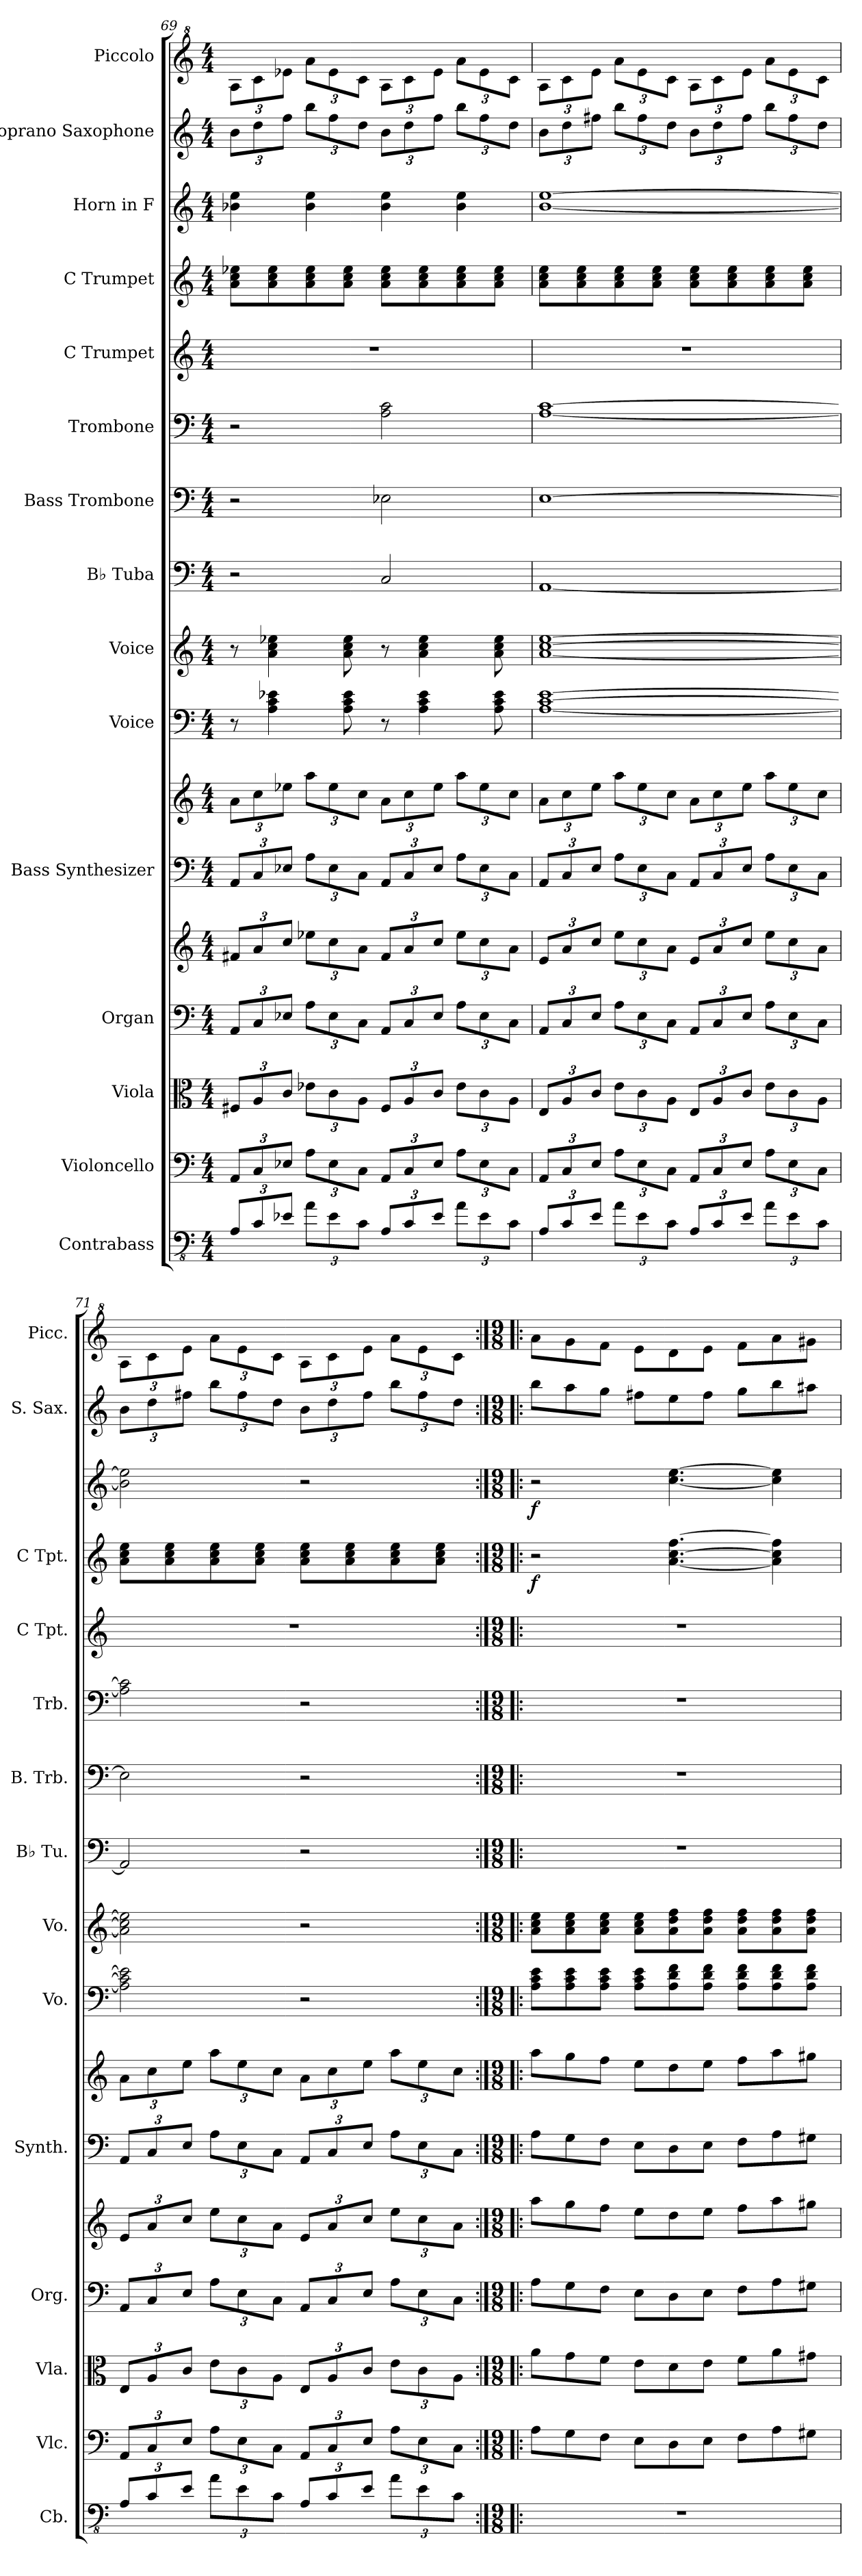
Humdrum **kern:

**kern	**kern	**kern	**kern	**kern	**kern	**kern	**kern	**kern	**kern	**kern	**kern	**kern	**kern	**dynam	**kern	**dynam	**kern	**kern
*part15	*part14	*part13	*part12	*part12	*part11	*part11	*part10	*part9	*part8	*part7	*part6	*part5	*part4	*part4	*part3	*part3	*part2	*part1
*staff17	*staff16	*staff15	*staff14	*staff13	*staff12	*staff11	*staff10	*staff9	*staff8	*staff7	*staff6	*staff5	*staff4	*staff4	*staff3	*staff3	*staff2	*staff1
*I"Contrabass	*I"Violoncello	*I"Viola	*I"Organ	*	*I"Bass Synthesizer	*	*I"Voice	*I"Voice	*I"B♭ Tuba	*I"Bass Trombone	*I"Trombone	*I"C Trumpet	*I"C Trumpet	*	*I"Horn in F	*	*I"Soprano Saxophone	*I"Piccolo
*I'Cb.	*I'Vlc.	*I'Vla.	*I'Org.	*	*I'Synth.	*	*I'Vo.	*I'Vo.	*I'B♭ Tu.	*I'B. Trb.	*I'Trb.	*I'C Tpt.	*I'C Tpt.	*	*	*	*I'S. Sax.	*I'Picc.
!!LO:PB:g=z
*clefFv4	*clefF4	*clefC3	*clefF4	*clefG2	*clefF4	*clefG2	*clefF4	*clefG2	*clefF4	*clefF4	*clefF4	*clefG2	*clefG2	*	*clefG2	*	*clefG2	*clefG^2
*ITrd7c12	*	*	*	*	*	*	*	*	*	*	*	*	*	*	*ITrd4c7	*	*ITrd1c2	*ITrd-7c-12
*k[]	*k[]	*k[]	*k[]	*k[]	*k[]	*k[]	*k[]	*k[]	*k[]	*k[]	*k[]	*k[]	*k[]	*	*k[b-]	*	*k[b-e-]	*k[]
*M4/4	*M4/4	*M4/4	*M4/4	*M4/4	*M4/4	*M4/4	*M4/4	*M4/4	*M4/4	*M4/4	*M4/4	*M4/4	*M4/4	*	*M4/4	*	*M4/4	*M4/4
*Xbrackettup	*Xbrackettup	*Xbrackettup	*Xbrackettup	*Xbrackettup	*Xbrackettup	*Xbrackettup	*	*	*	*	*	*	*	*	*	*	*Xbrackettup	*Xbrackettup
=69	=69	=69	=69	=69	=69	=69	=69	=69	=69	=69	=69	=69	=69	=69	=69	=69	=69	=69
12AAA/L	12AA/L	12F#X/L	12AA/L	12f#X/L	12AA/L	12a\L	8r	8r	2r	2r	2r	1r	8a\ 8cc\ 8ee-X\L	.	4e-X\ 4a\	.	12a\L	12aa\L
12CC/	12C/	12A/	12C/	12a/	12C/	12cc\	.	.	.	.	.	.	.	.	.	.	12cc\	12ccc\
.	.	.	.	.	.	.	4A\ 4c\ 4e-X\	4a\ 4cc\ 4ee-X\	.	.	.	.	8a\ 8cc\ 8ee-\	.	.	.	.	.
12EE-X/J	12E-X/J	12c/J	12E-X/J	12cc/J	12E-X/J	12ee-X\J	.	.	.	.	.	.	.	.	.	.	12ee-\J	12eee-X\J
12AA\L	12A\L	12e-X\L	12A\L	12ee-X\L	12A\L	12aa\L	.	.	.	.	.	.	8a\ 8cc\ 8ee-\	.	4e-\ 4a\	.	12aa\L	12aaa\L
12EE-\	12E-\	12c\	12E-\	12cc\	12E-\	12ee-\	.	.	.	.	.	.	.	.	.	.	12ee-\	12eee-\
.	.	.	.	.	.	.	8A\ 8c\ 8e-\	8a\ 8cc\ 8ee-\	.	.	.	.	8a\ 8cc\ 8ee-\J	.	.	.	.	.
12CC\J	12C\J	12A\J	12C\J	12a\J	12C\J	12cc\J	.	.	.	.	.	.	.	.	.	.	12cc\J	12ccc\J
12AAA/L	12AA/L	12F#/L	12AA/L	12f#/L	12AA/L	12a\L	8r	8r	2C/	2E-X\	2A\ 2c\	.	8a\ 8cc\ 8ee-\L	.	4e-\ 4a\	.	12a\L	12aa\L
12CC/	12C/	12A/	12C/	12a/	12C/	12cc\	.	.	.	.	.	.	.	.	.	.	12cc\	12ccc\
.	.	.	.	.	.	.	4A\ 4c\ 4e-\	4a\ 4cc\ 4ee-\	.	.	.	.	8a\ 8cc\ 8ee-\	.	.	.	.	.
12EE-/J	12E-/J	12c/J	12E-/J	12cc/J	12E-/J	12ee-\J	.	.	.	.	.	.	.	.	.	.	12ee-\J	12eee-\J
12AA\L	12A\L	12e-\L	12A\L	12ee-\L	12A\L	12aa\L	.	.	.	.	.	.	8a\ 8cc\ 8ee-\	.	4e-\ 4a\	.	12aa\L	12aaa\L
12EE-\	12E-\	12c\	12E-\	12cc\	12E-\	12ee-\	.	.	.	.	.	.	.	.	.	.	12ee-\	12eee-\
.	.	.	.	.	.	.	8A\ 8c\ 8e-\	8a\ 8cc\ 8ee-\	.	.	.	.	8a\ 8cc\ 8ee-\J	.	.	.	.	.
12CC\J	12C\J	12A\J	12C\J	12a\J	12C\J	12cc\J	.	.	.	.	.	.	.	.	.	.	12cc\J	12ccc\J
=70	=70	=70	=70	=70	=70	=70	=70	=70	=70	=70	=70	=70	=70	=70	=70	=70	=70	=70
12AAA/L	12AA/L	12E/L	12AA/L	12e/L	12AA/L	12a\L	[1A [1c [1e	[1a [1cc [1ee	[1AA	[1E	[1A [1c	1r	8a\ 8cc\ 8ee\L	.	[1e [1a	.	12a\L	12aa\L
12CC/	12C/	12A/	12C/	12a/	12C/	12cc\	.	.	.	.	.	.	.	.	.	.	12cc\	12ccc\
.	.	.	.	.	.	.	.	.	.	.	.	.	8a\ 8cc\ 8ee\	.	.	.	.	.
12EE/J	12E/J	12c/J	12E/J	12cc/J	12E/J	12ee\J	.	.	.	.	.	.	.	.	.	.	12een\J	12eee\J
12AA\L	12A\L	12e\L	12A\L	12ee\L	12A\L	12aa\L	.	.	.	.	.	.	8a\ 8cc\ 8ee\	.	.	.	12aa\L	12aaa\L
12EE\	12E\	12c\	12E\	12cc\	12E\	12ee\	.	.	.	.	.	.	.	.	.	.	12ee\	12eee\
.	.	.	.	.	.	.	.	.	.	.	.	.	8a\ 8cc\ 8ee\J	.	.	.	.	.
12CC\J	12C\J	12A\J	12C\J	12a\J	12C\J	12cc\J	.	.	.	.	.	.	.	.	.	.	12cc\J	12ccc\J
12AAA/L	12AA/L	12E/L	12AA/L	12e/L	12AA/L	12a\L	.	.	.	.	.	.	8a\ 8cc\ 8ee\L	.	.	.	12a\L	12aa\L
12CC/	12C/	12A/	12C/	12a/	12C/	12cc\	.	.	.	.	.	.	.	.	.	.	12cc\	12ccc\
.	.	.	.	.	.	.	.	.	.	.	.	.	8a\ 8cc\ 8ee\	.	.	.	.	.
12EE/J	12E/J	12c/J	12E/J	12cc/J	12E/J	12ee\J	.	.	.	.	.	.	.	.	.	.	12ee\J	12eee\J
12AA\L	12A\L	12e\L	12A\L	12ee\L	12A\L	12aa\L	.	.	.	.	.	.	8a\ 8cc\ 8ee\	.	.	.	12aa\L	12aaa\L
12EE\	12E\	12c\	12E\	12cc\	12E\	12ee\	.	.	.	.	.	.	.	.	.	.	12ee\	12eee\
.	.	.	.	.	.	.	.	.	.	.	.	.	8a\ 8cc\ 8ee\J	.	.	.	.	.
12CC\J	12C\J	12A\J	12C\J	12a\J	12C\J	12cc\J	.	.	.	.	.	.	.	.	.	.	12cc\J	12ccc\J
!!LO:PB:g=z
=71	=71	=71	=71	=71	=71	=71	=71	=71	=71	=71	=71	=71	=71	=71	=71	=71	=71	=71
12AAA/L	12AA/L	12E/L	12AA/L	12e/L	12AA/L	12a\L	2A\] 2c\] 2e\]	2a\] 2cc\] 2ee\]	2AA/]	2E\]	2A\] 2c\]	1r	8a\ 8cc\ 8ee\L	.	2e\] 2a\]	.	12a\L	12aa\L
12CC/	12C/	12A/	12C/	12a/	12C/	12cc\	.	.	.	.	.	.	.	.	.	.	12cc\	12ccc\
.	.	.	.	.	.	.	.	.	.	.	.	.	8a\ 8cc\ 8ee\	.	.	.	.	.
12EE/J	12E/J	12c/J	12E/J	12cc/J	12E/J	12ee\J	.	.	.	.	.	.	.	.	.	.	12een\J	12eee\J
12AA\L	12A\L	12e\L	12A\L	12ee\L	12A\L	12aa\L	.	.	.	.	.	.	8a\ 8cc\ 8ee\	.	.	.	12aa\L	12aaa\L
12EE\	12E\	12c\	12E\	12cc\	12E\	12ee\	.	.	.	.	.	.	.	.	.	.	12ee\	12eee\
.	.	.	.	.	.	.	.	.	.	.	.	.	8a\ 8cc\ 8ee\J	.	.	.	.	.
12CC\J	12C\J	12A\J	12C\J	12a\J	12C\J	12cc\J	.	.	.	.	.	.	.	.	.	.	12cc\J	12ccc\J
12AAA/L	12AA/L	12E/L	12AA/L	12e/L	12AA/L	12a\L	2r	2r	2r	2r	2r	.	8a\ 8cc\ 8ee\L	.	2r	.	12a\L	12aa\L
12CC/	12C/	12A/	12C/	12a/	12C/	12cc\	.	.	.	.	.	.	.	.	.	.	12cc\	12ccc\
.	.	.	.	.	.	.	.	.	.	.	.	.	8a\ 8cc\ 8ee\	.	.	.	.	.
12EE/J	12E/J	12c/J	12E/J	12cc/J	12E/J	12ee\J	.	.	.	.	.	.	.	.	.	.	12ee\J	12eee\J
12AA\L	12A\L	12e\L	12A\L	12ee\L	12A\L	12aa\L	.	.	.	.	.	.	8a\ 8cc\ 8ee\	.	.	.	12aa\L	12aaa\L
12EE\	12E\	12c\	12E\	12cc\	12E\	12ee\	.	.	.	.	.	.	.	.	.	.	12ee\	12eee\
.	.	.	.	.	.	.	.	.	.	.	.	.	8a\ 8cc\ 8ee\J	.	.	.	.	.
12CC\J	12C\J	12A\J	12C\J	12a\J	12C\J	12cc\J	.	.	.	.	.	.	.	.	.	.	12cc\J	12ccc\J
=72:|!|:	=72:|!|:	=72:|!|:	=72:|!|:	=72:|!|:	=72:|!|:	=72:|!|:	=72:|!|:	=72:|!|:	=72:|!|:	=72:|!|:	=72:|!|:	=72:|!|:	=72:|!|:	=72:|!|:	=72:|!|:	=72:|!|:	=72:|!|:	=72:|!|:
*M9/8	*M9/8	*M9/8	*M9/8	*M9/8	*M9/8	*M9/8	*M9/8	*M9/8	*M9/8	*M9/8	*M9/8	*M9/8	*M9/8	*	*M9/8	*	*M9/8	*M9/8
!	!	!	!	!	!	!	!	!	!	!	!	!	!	!LO:DY:b	!	!LO:DY:b	!	!
8%9r	8A\L	8a\L	8A\L	8aa\L	8A\L	8aa\L	8A\ 8c\ 8e\L	8a\ 8cc\ 8ee\L	8%9r	8%9r	8%9r	8%9r	2r	f	2r	f	8aa\L	8aaa\L
.	8G\	8g\	8G\	8gg\	8G\	8gg\	8A\ 8c\ 8e\	8a\ 8cc\ 8ee\	.	.	.	.	.	.	.	.	8gg\	8ggg\
.	8F\J	8f\J	8F\J	8ff\J	8F\J	8ff\J	8A\ 8c\ 8e\J	8a\ 8cc\ 8ee\J	.	.	.	.	.	.	.	.	8ff\J	8fff\J
.	8E\L	8e\L	8E\L	8ee\L	8E\L	8ee\L	8A\ 8c\ 8e\L	8a\ 8cc\ 8ee\L	.	.	.	.	.	.	.	.	8een\L	8eee\L
.	8D\	8d\	8D\	8dd\	8D\	8dd\	8A\ 8d\ 8f\	8a\ 8dd\ 8ff\	.	.	.	.	[4.a\ [4.cc\ [4.ff\	.	[4.f\ [4.a\	.	8dd\	8ddd\
.	8E\J	8e\J	8E\J	8ee\J	8E\J	8ee\J	8A\ 8d\ 8f\J	8a\ 8dd\ 8ff\J	.	.	.	.	.	.	.	.	8ee\J	8eee\J
.	8F\L	8f\L	8F\L	8ff\L	8F\L	8ff\L	8A\ 8d\ 8f\L	8a\ 8dd\ 8ff\L	.	.	.	.	.	.	.	.	8ff\L	8fff\L
.	8A\	8a\	8A\	8aa\	8A\	8aa\	8A\ 8d\ 8f\	8a\ 8dd\ 8ff\	.	.	.	.	4a\] 4cc\] 4ff\]	.	4f\] 4a\]	.	8aa\	8aaa\
.	8G#X\J	8g#X\J	8G#X\J	8gg#X\J	8G#X\J	8gg#X\J	8A\ 8d\ 8f\J	8a\ 8dd\ 8ff\J	.	.	.	.	.	.	.	.	8gg#X\J	8ggg#X\J
=	=	=	=	=	=	=	=	=	=	=	=	=	=	=	=	=	=	=
*-	*-	*-	*-	*-	*-	*-	*-	*-	*-	*-	*-	*-	*-	*-	*-	*-	*-	*-
